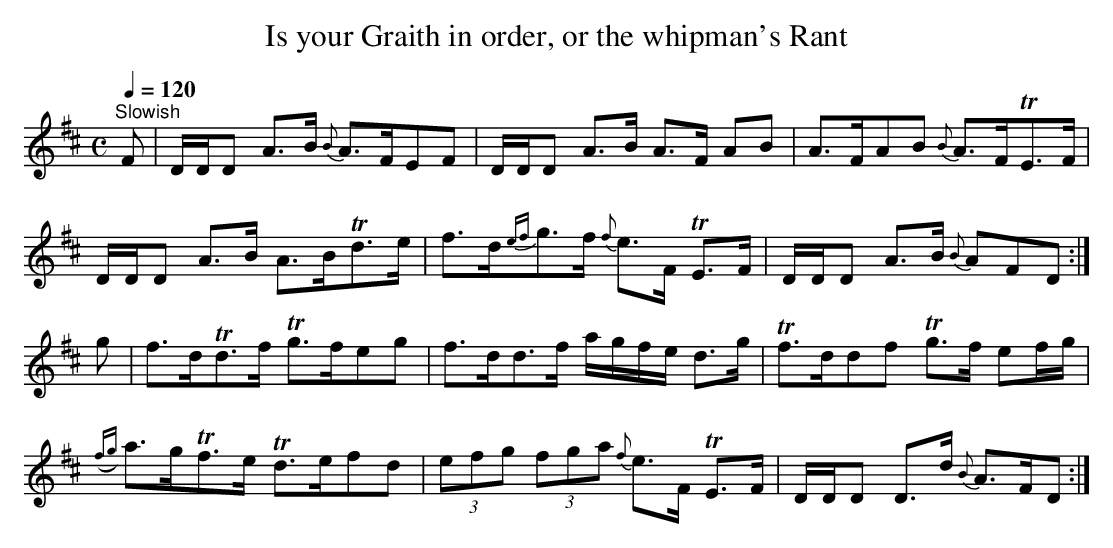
X:1
T:Is your Graith in order, or the whipman's Rant
M:C
L:1/8
Q:1/4=120
K:D
"^Slowish"
F|      D/D/D A>B {B}A>FEF  |  D/D/D  A>B    A>F        AB | A>FAB      {B}A>FTE>F|
        D/D/D A>B    A>BTd>e|  f>d{ef}g>f {f}e>F       TE>F| D/D/D  A>B {B}AFD   :|
g|      f>dTd>f     Tg>feg  |  f>dd>f        a/g/f/e/   d>g|Tf>ddf Tg>f    ef/g/  |
  ({fg})a>gTf>e     Td>efd  |(3efg  (3fga {f}e>F       TE>F| D/D/D  D>d {B}A>FD  :|
